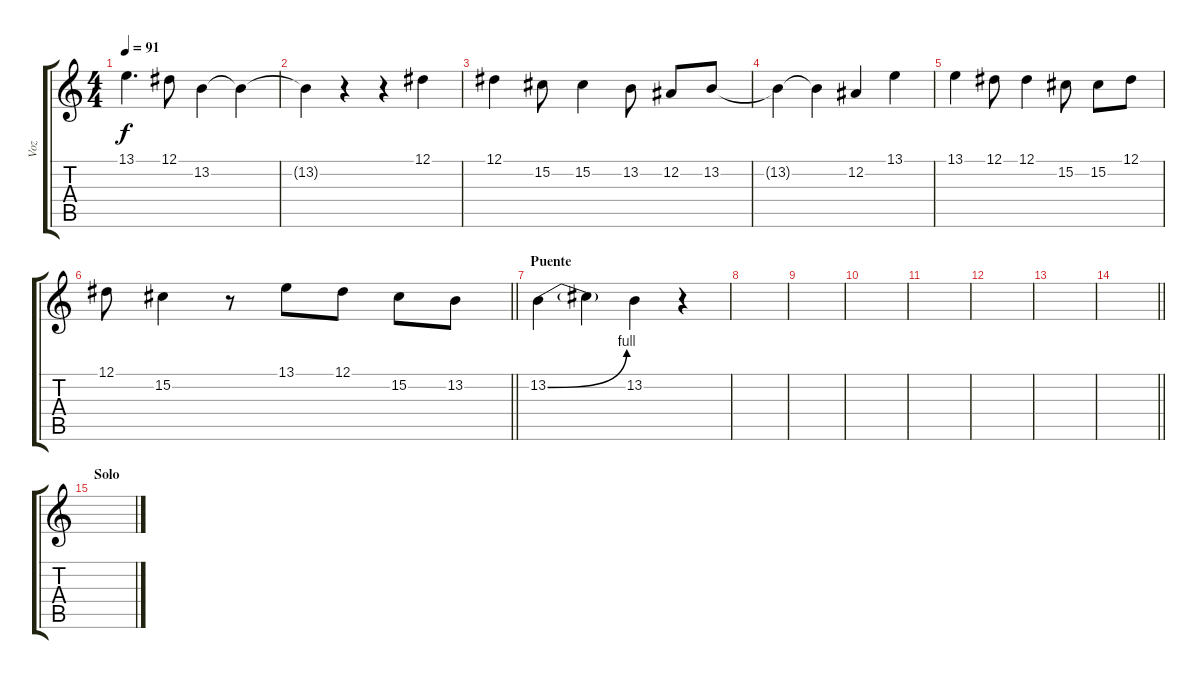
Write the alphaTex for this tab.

\track ("Voz" "Voz") {instrument lead2sawtooth}
\staff {score tabs}
\tuning (Eb4 Bb3 Gb3 Db3 Ab2 Eb2) {hide}
\ts (4 4)
\tempo 91
\clef g2
\ks c
13.1.4{d dy f} 12.1.8 13.2.4 13.2{t}.4 |
13.2{t}.4 r.4 r.4 12.1.4 |
12.1.4 15.2.8 15.2.4 13.2.8 12.2.8 13.2.8 |
13.2{t}.4 13.2{t}.4 12.2.4 13.1.4 |
13.1.4 12.1.8 12.1.4 15.2.8 15.2.8 12.1.8 |
\barLineRight lightlight
12.1.8 15.2.4 r.8 13.1.8 12.1.8 15.2.8 13.2.8 |
\section ("" "Puente")
13.2{be (bend 0 0 60 4)}.4 13.2{t}.4 13.2.4 r.4 |
|
|
|
|
|
|
\barLineRight lightlight
|
\section ("" "Solo")
